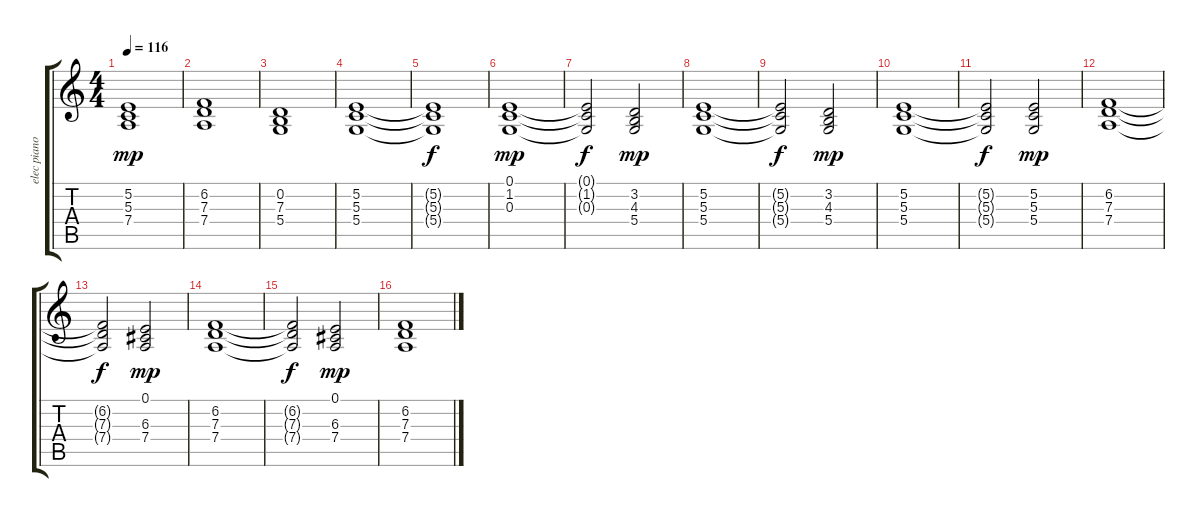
\track ("elec piano" "elec piano") {instrument honkytonkpiano}
\staff {score tabs}
\tuning (E4 B3 G3 D3 A2 E2) {hide}
\ts (4 4)
\tempo 116
\clef g2
\ks c
(5.2 5.3 7.4).1{dy mp} |
(6.2 7.3 7.4).1 |
(0.2 7.3 5.4).1 |
(5.2 5.3 5.4).1 |
(5.2{t} 5.3{t} 5.4{t}).1{dy f} |
(0.1 1.2 0.3).1{dy mp} |
(0.1{t} 1.2{t} 0.3{t}).2{dy f} (3.2 4.3 5.4).2{dy mp} |
(5.2 5.3 5.4).1 |
(5.2{t} 5.3{t} 5.4{t}).2{dy f} (3.2 4.3 5.4).2{dy mp} |
(5.2 5.3 5.4).1 |
(5.2{t} 5.3{t} 5.4{t}).2{dy f} (5.2 5.3 5.4).2{dy mp} |
(6.2 7.3 7.4).1 |
(6.2{t} 7.3{t} 7.4{t}).2{dy f} (0.1 6.3 7.4).2{dy mp} |
(6.2 7.3 7.4).1 |
(6.2{t} 7.3{t} 7.4{t}).2{dy f} (0.1 6.3 7.4).2{dy mp} |
(6.2 7.3 7.4).1
